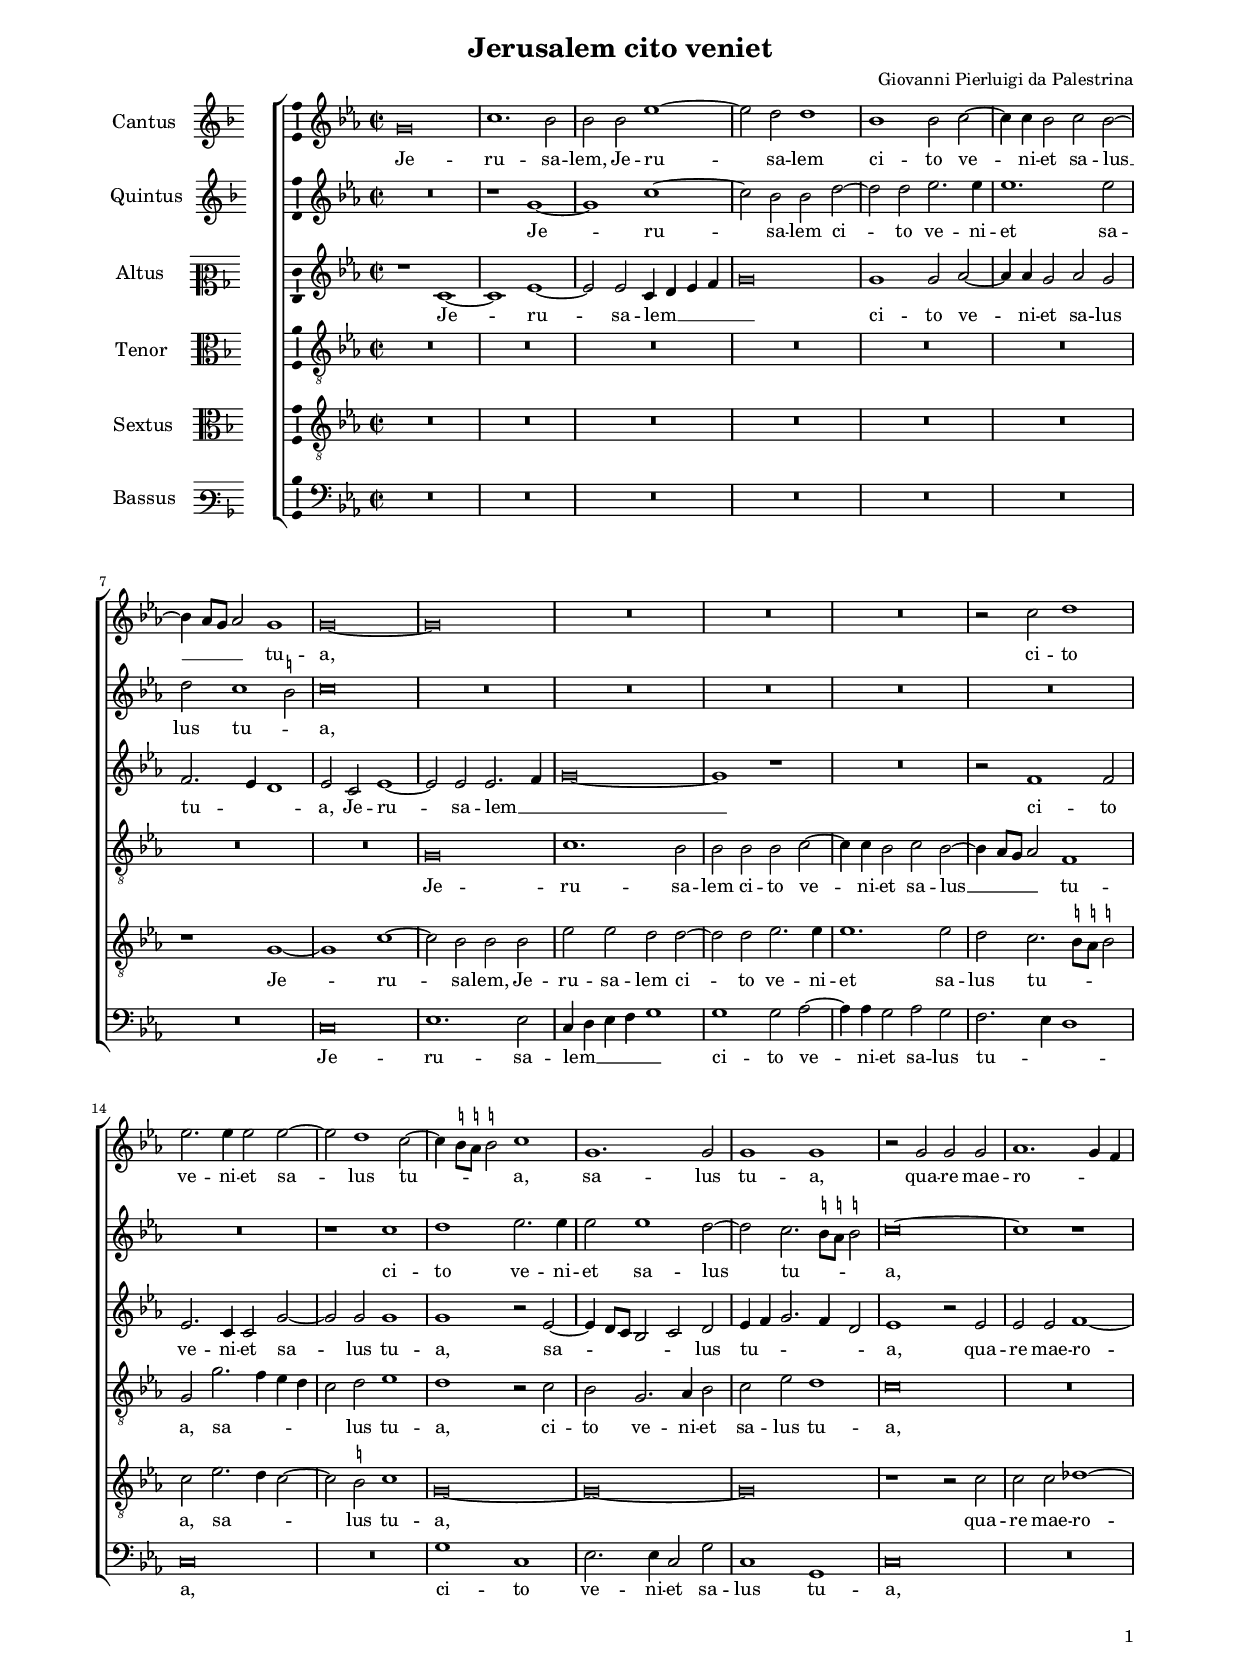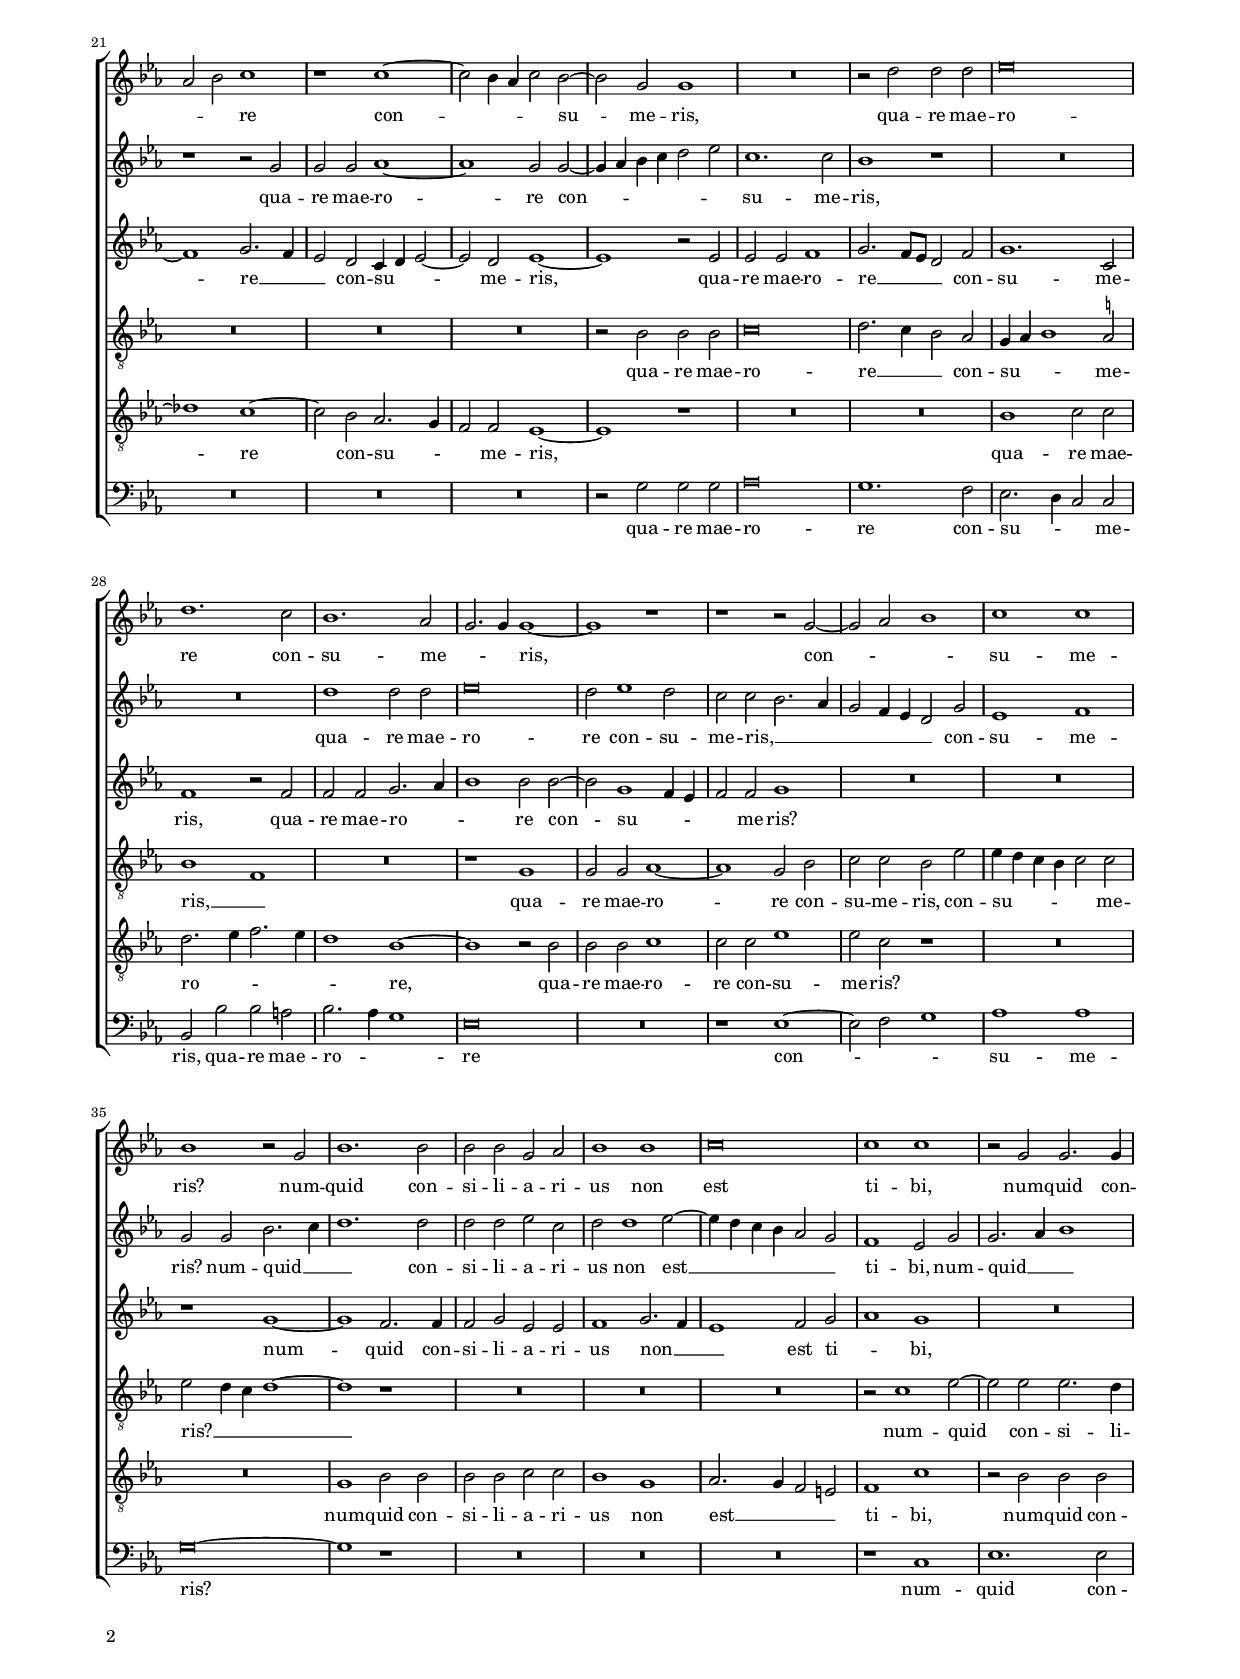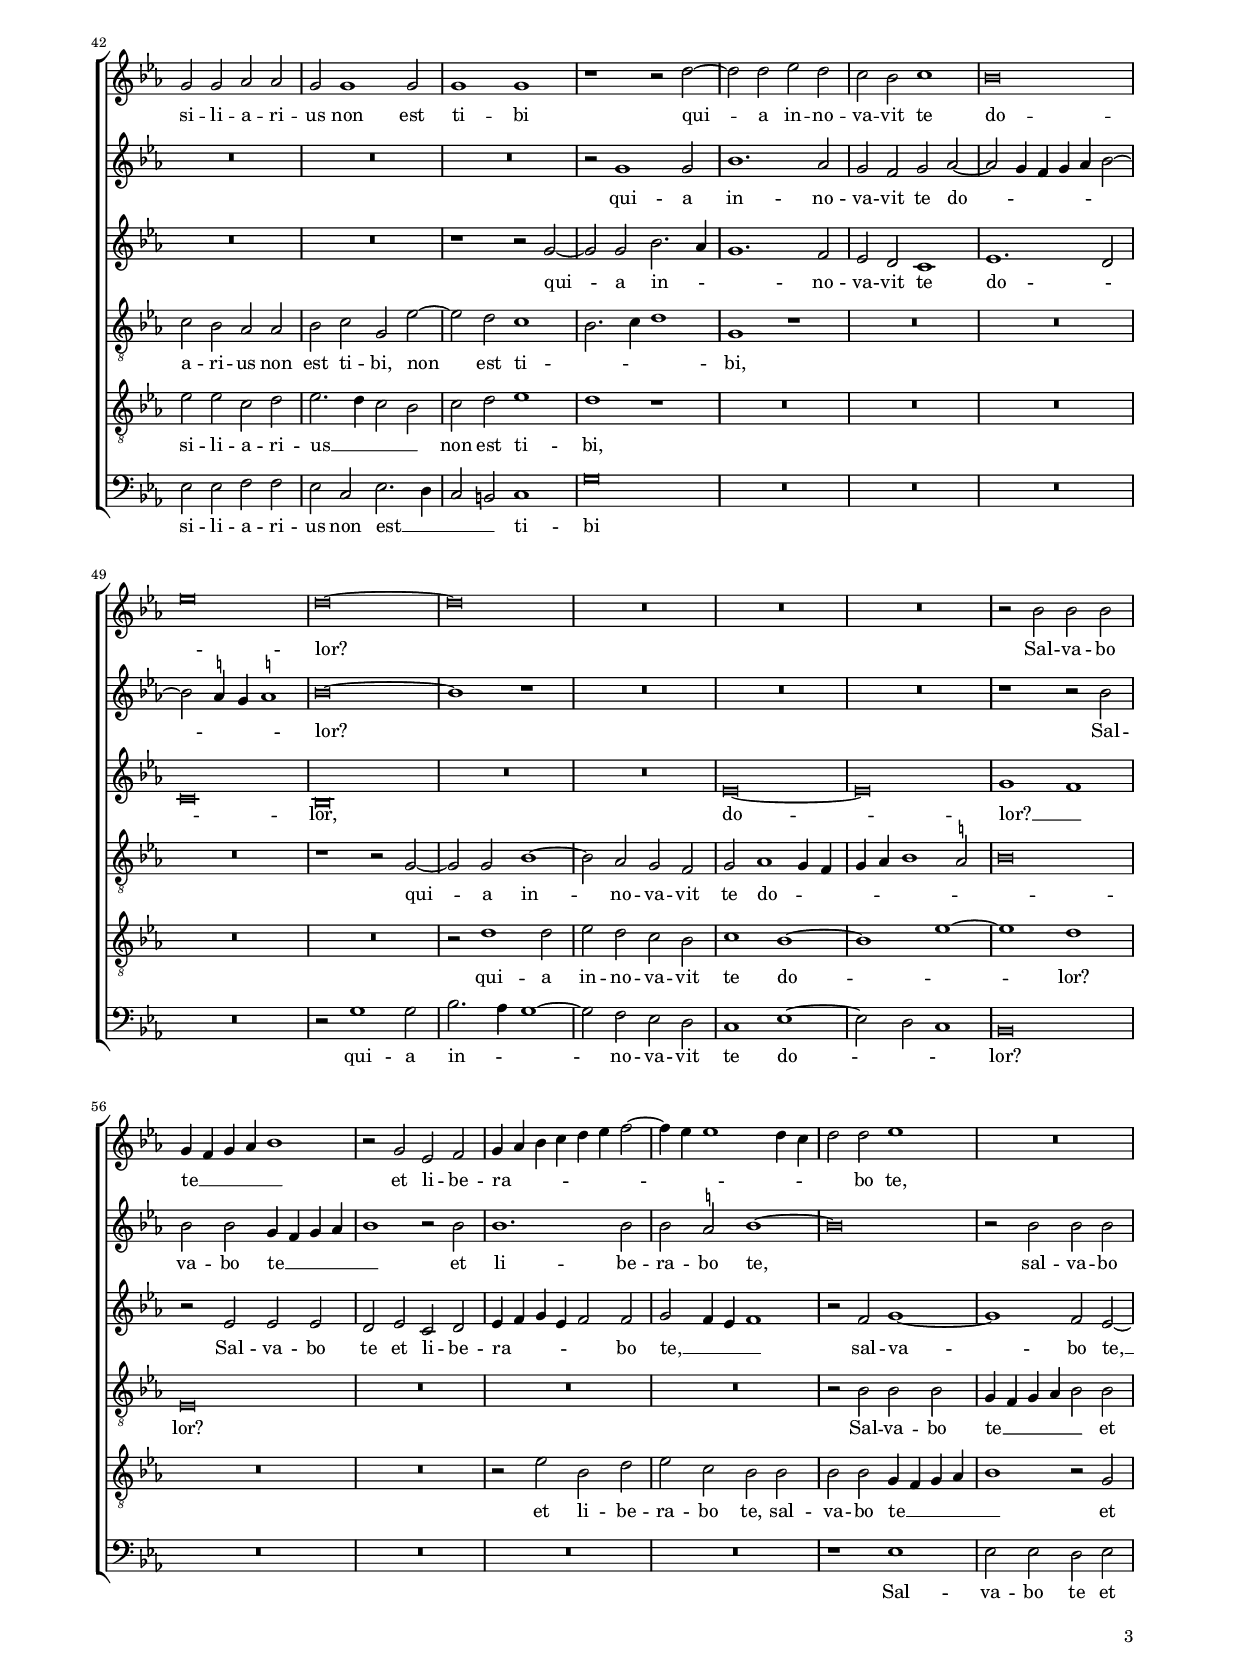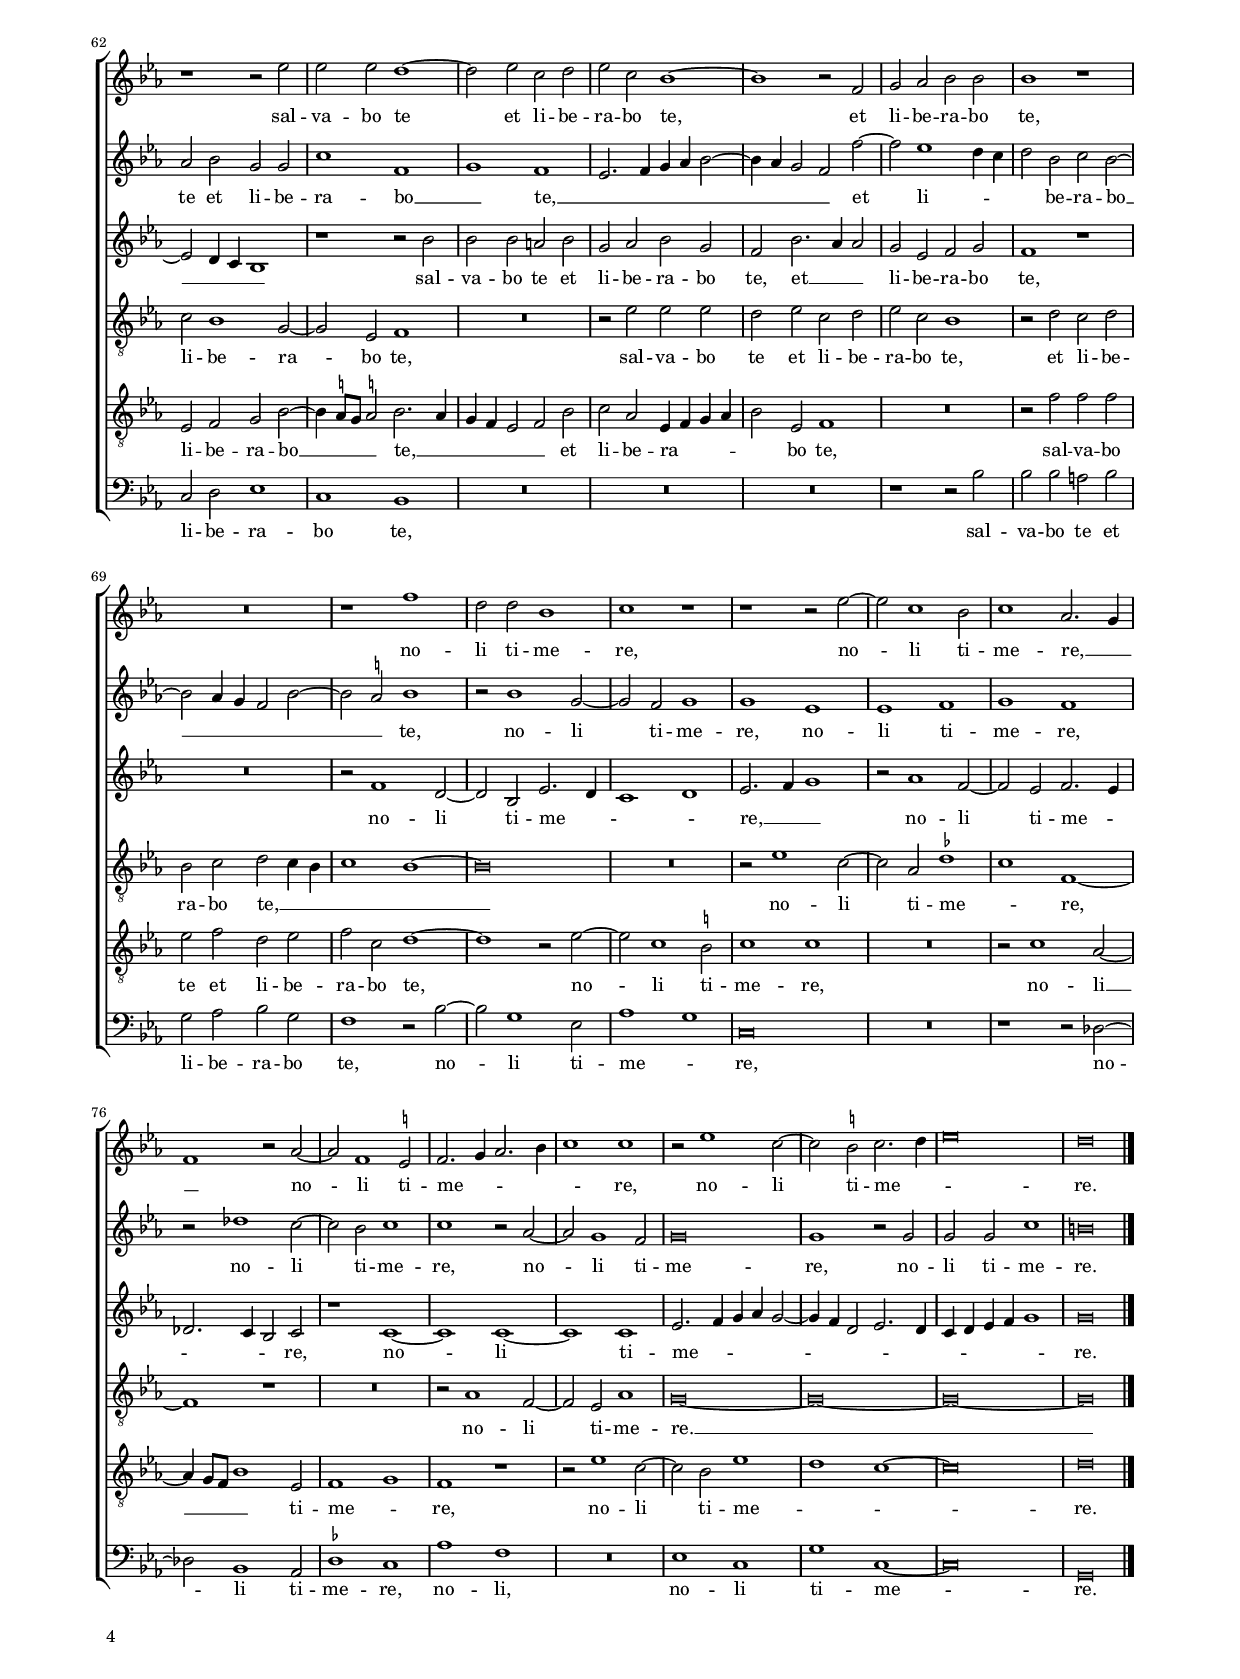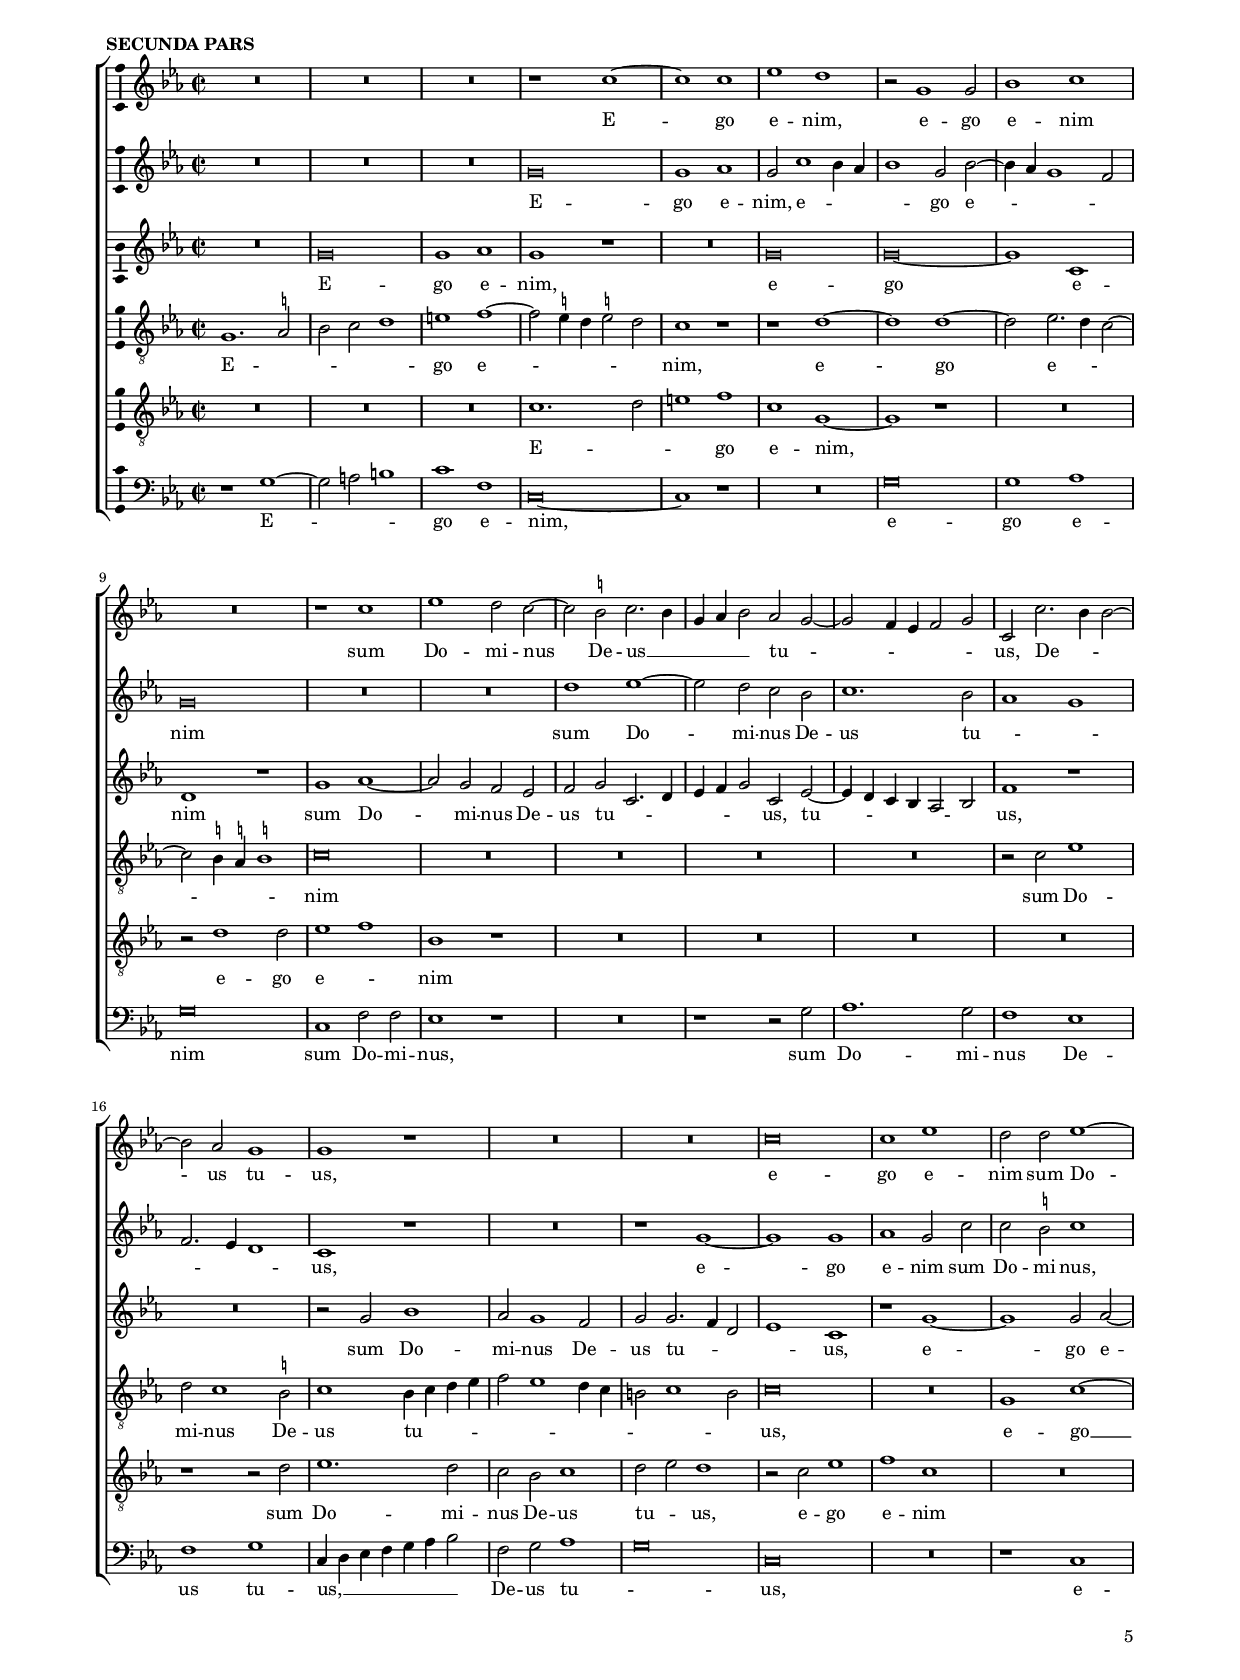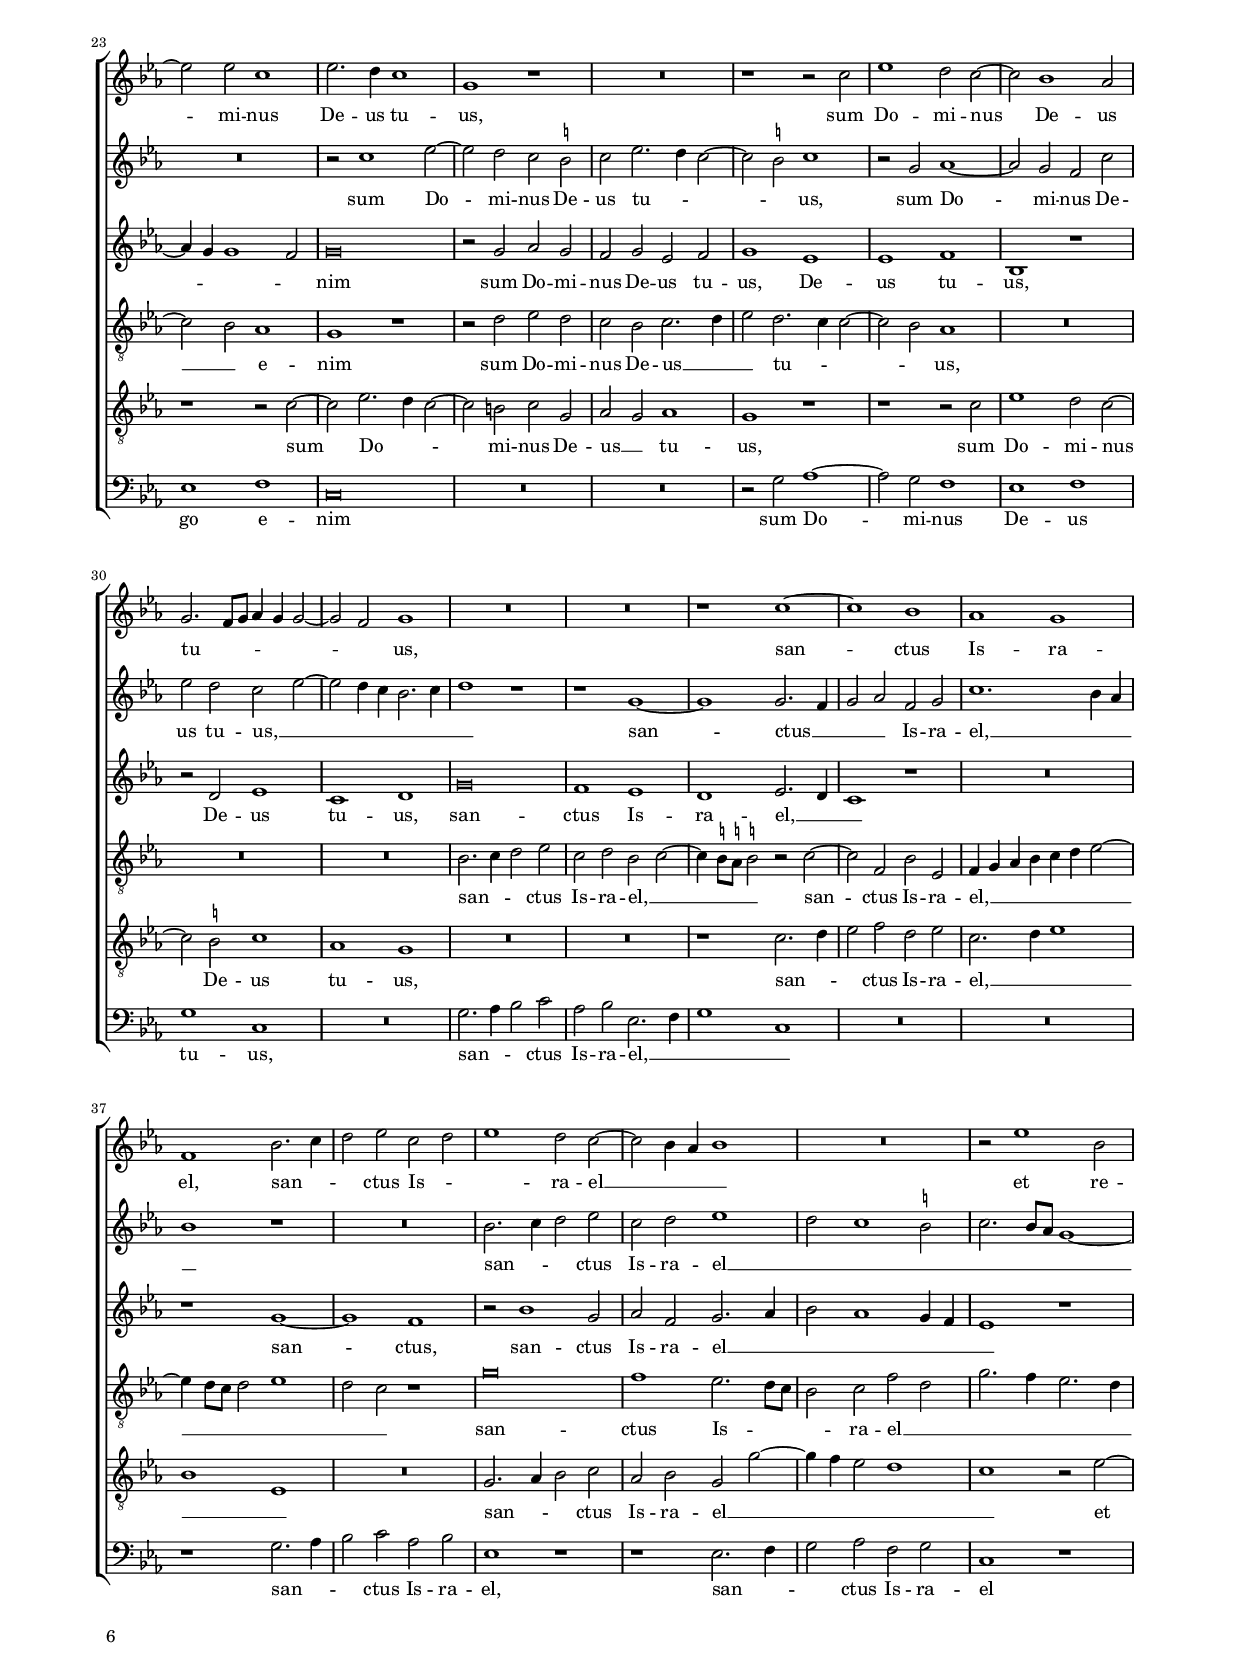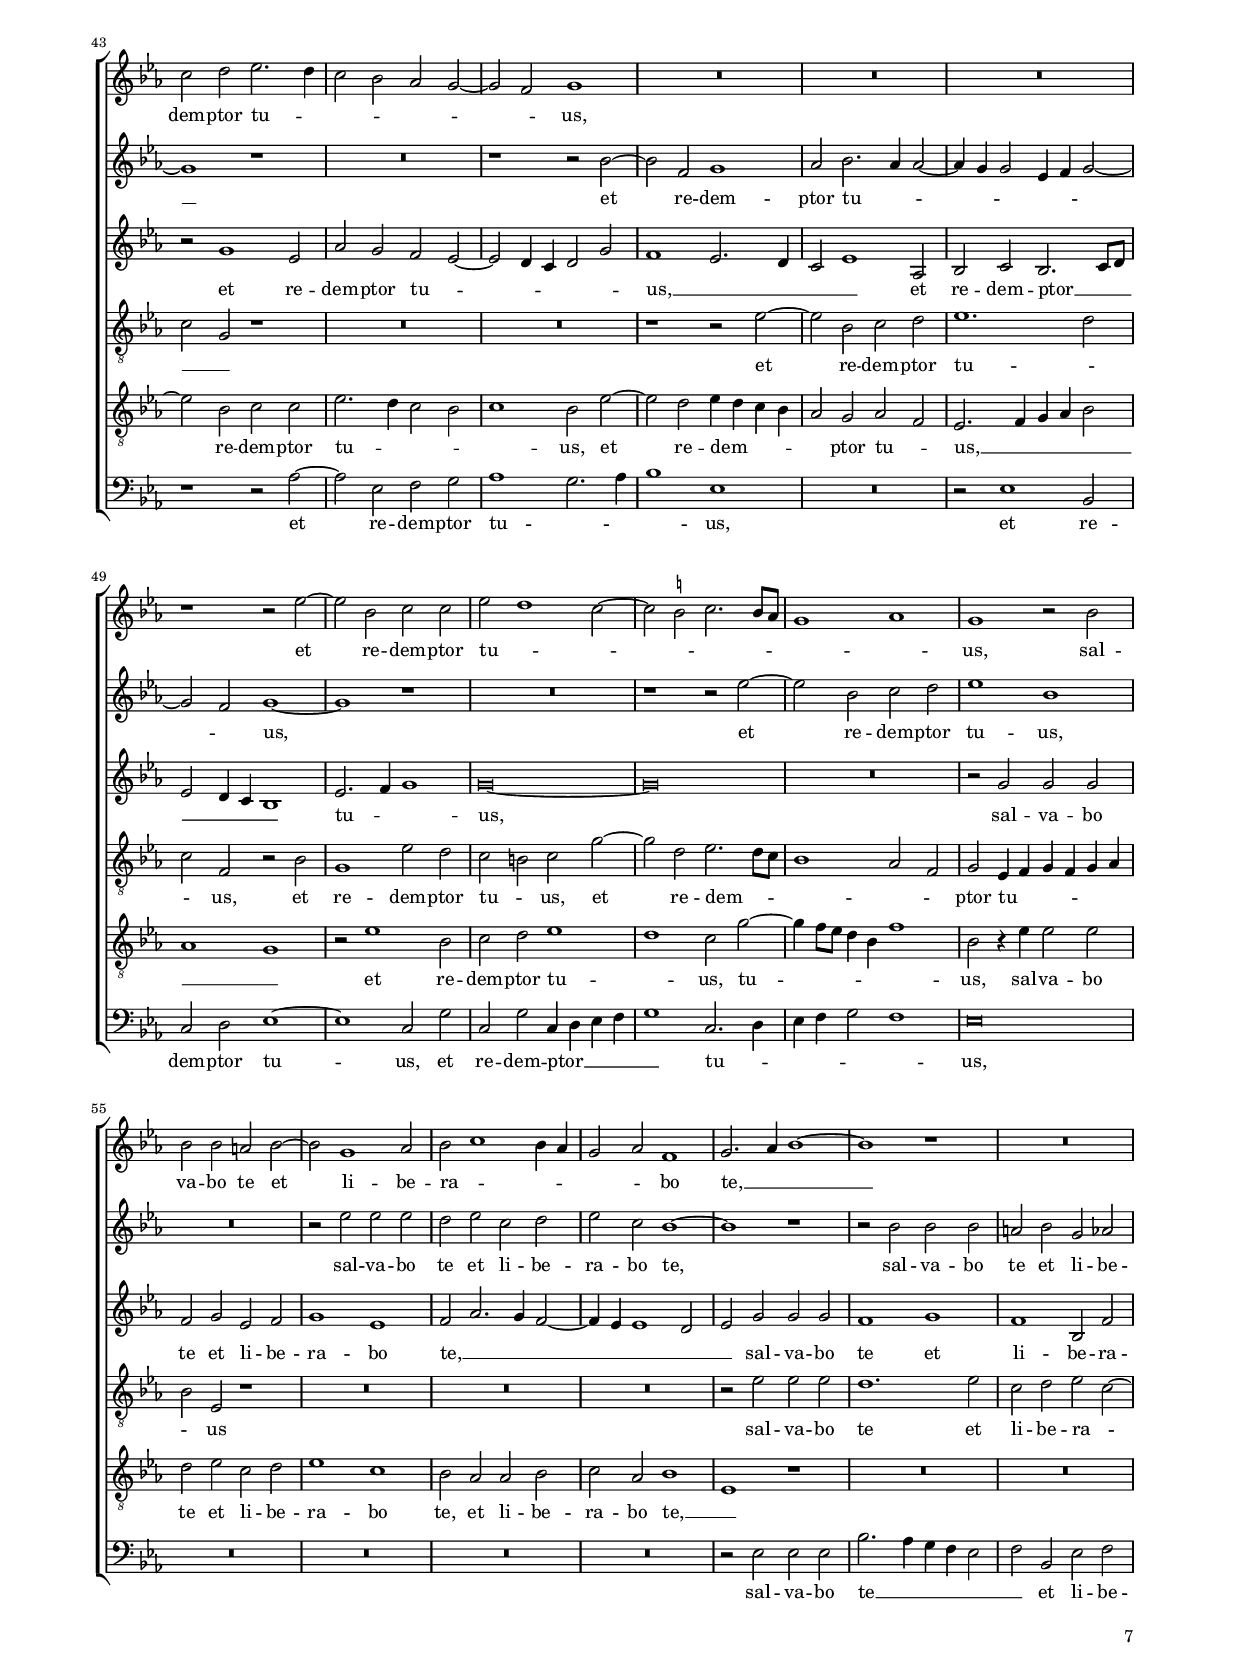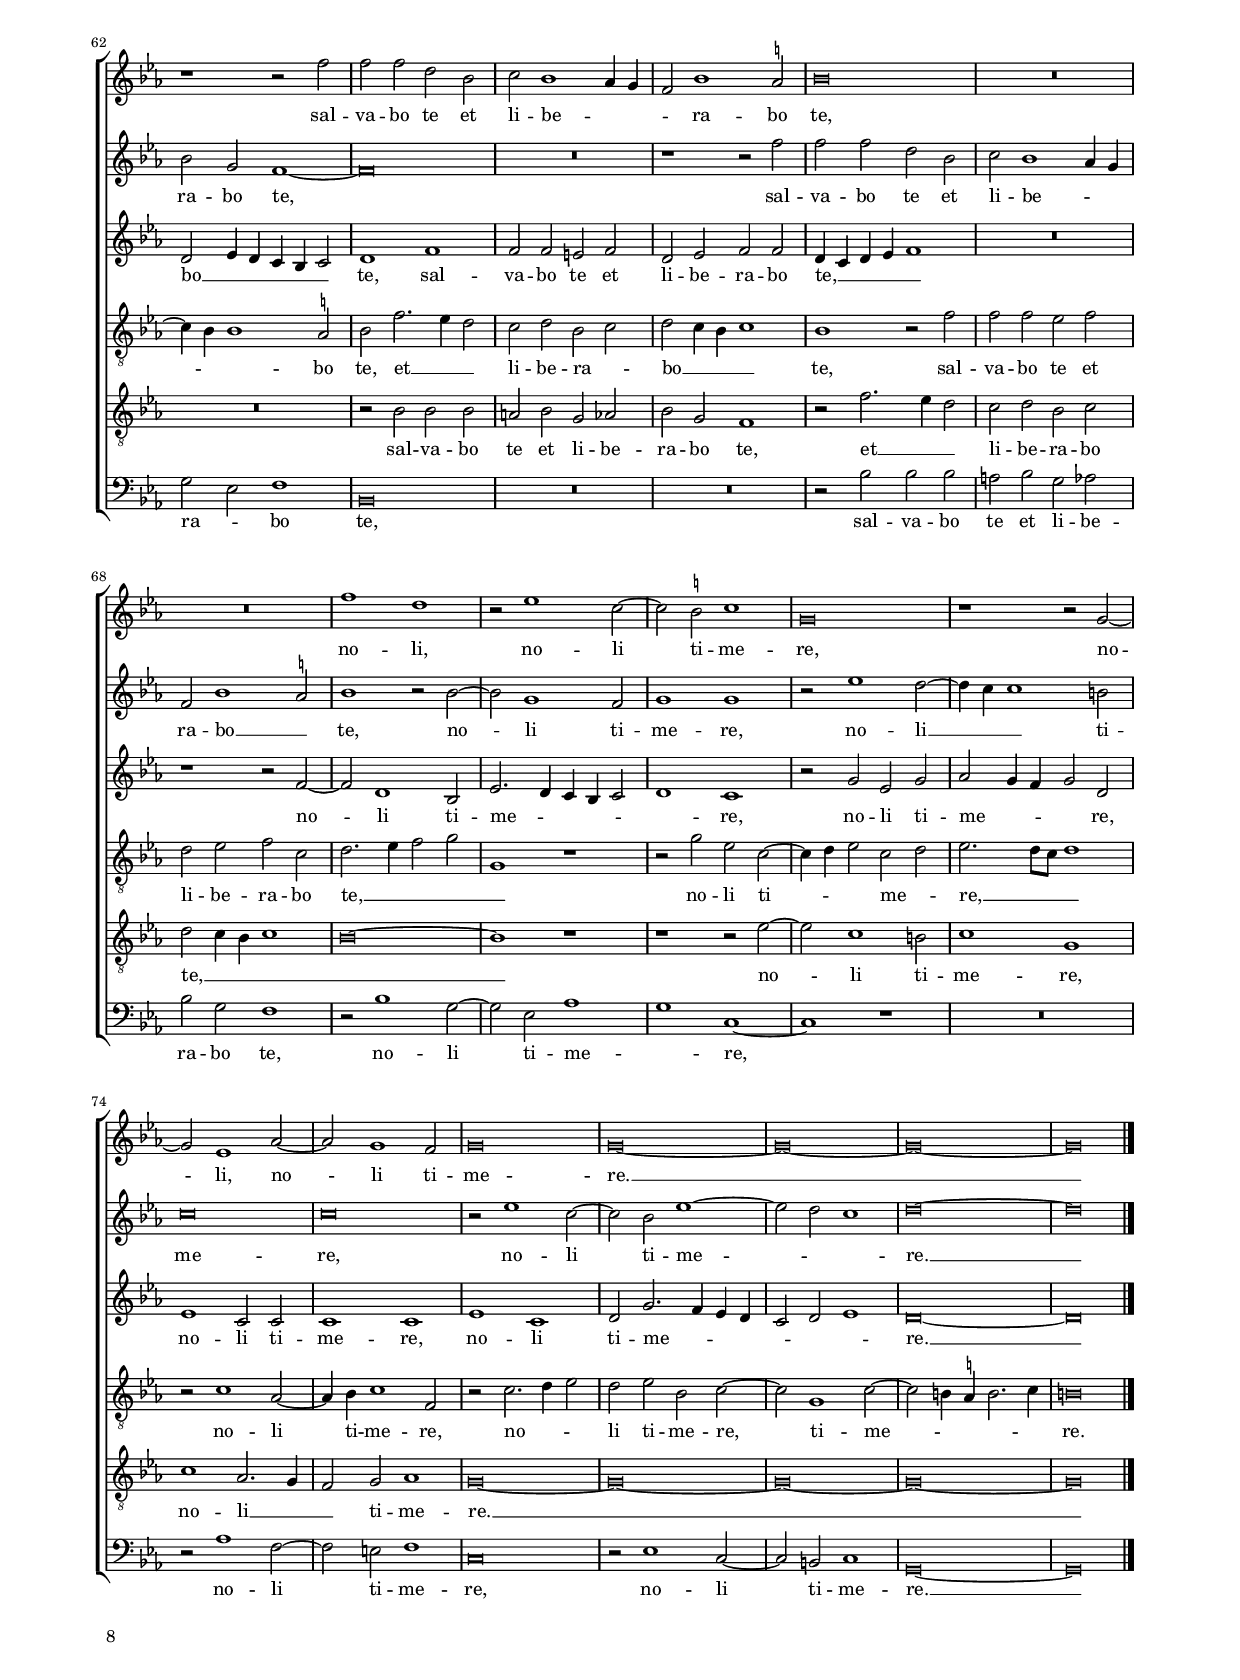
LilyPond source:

\header
{
  title="Jerusalem cito veniet"
  composer="Giovanni Pierluigi da Palestrina"
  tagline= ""
}

\version "2.20.0"
\include "deutsch.ly"
#(set-global-staff-size 15)
% #(set-default-paper-size "letter")
#(ly:set-option 'point-and-click #f)


	ficta = { \once \set suggestAccidentals = ##t }
	
	forget = #(define-music-function (music) (ly:music?) #{
		\accidentalStyle forget
		$music
		\accidentalStyle default
		#})

	m = \melisma
	me = \melismaEnd
 %	\mark \markup { \override #'(style . baroque) { \note  #"breve" #1 = \note #"breve." #1 } }


\paper
	{
	top-margin = 1.5 \cm
	bottom-margin = 0.9 \cm
	left-margin = 1.8 \cm
	right-margin = 1.8 \cm
	ragged-bottom = ##f
	ragged-last-bottom = ##t
	print-page-number = ##f
	score-system-spacing = #'((basic-distance . 16) (minimum-distance . 14) (padding . 6) (strechability . 250))
	system-system-spacing = #'((basic-distance . 16) (minimum-distance . 14) (padding . 6) (strechability . 250))
    oddFooterMarkup=\markup   \fill-line { "" \fromproperty #'page:page-number-string }
    evenFooterMarkup=\markup  \fill-line { \fromproperty #'page:page-number-string "" }
    last-bottom-spacing = #'((basic-distance . 12) (minimum-distance . 7) (padding . 4))
	systems-per-page = 3
    page-count = 8
%	min-systems-per-page = 3
	}

global = {
	\key f \major
	\time 2/2 \set Score.measureLength = #(ly:make-moment 2/1)
    \skip 1*2*83 \bar "|."
	}


incipitcantus = \markup { \score {
	{
	\set Staff.instrumentName = \markup { \fontsize #1 "Cantus" }
	\key f \major
	\clef violin
	s4 \bar ""
	}
	\layout  {
	raggedright = ##t
	indent = 1.6 \cm
	line-width = 2.2 \cm
	\context { \Staff \remove Time_signature_engraver }
	\override Staff.Clef.Y-extent = #'(0 . 0)
	}} \hspace #1 }


incipitsextus = \markup { \score {
	{
	\set Staff.instrumentName = \markup { \fontsize #1 "Quintus" }
	\key f \major
	\clef violin
	s4 \bar ""
	}
	\layout  {
	raggedright = ##t
	indent = 1.6 \cm
	line-width = 2.2 \cm
	\context { \Staff \remove Time_signature_engraver }
	\override Staff.Clef.Y-extent = #'(0 . 0)
	}} \hspace #1 }
      
      
incipitaltus = \markup { \score {
	{
	\set Staff.instrumentName = \markup { \fontsize #1 "Altus" }
	\key f \major
	\clef mezzosoprano
	s4 \bar ""
	}
	\layout  {
	raggedright = ##t
	indent = 1.6 \cm
	line-width = 2.2 \cm
	\context { \Staff \remove Time_signature_engraver }
	\override Staff.Clef.Y-extent = #'(0 . 0)
	}} \hspace #1 }


incipittenor = \markup { \score {
	{
	\set Staff.instrumentName = \markup { \fontsize #1 "Tenor" }
	\key f \major
	\clef alto
	s4 \bar ""
	}
	\layout  {
	raggedright = ##t
	indent = 1.6 \cm
	line-width = 2.2 \cm
	\context { \Staff \remove Time_signature_engraver }
	\override Staff.Clef.Y-extent = #'(0 . 0)
	}} \hspace #1 }
      
      
incipitquintus = \markup { \score {
	{
	\set Staff.instrumentName = \markup { \fontsize #1 "Sextus" }
	\key f \major
	\clef alto
	s4 \bar ""
	}
	\layout  {
	raggedright = ##t
	indent = 1.6 \cm
	line-width = 2.2 \cm
	\context { \Staff \remove Time_signature_engraver }
	\override Staff.Clef.Y-extent = #'(0 . 0)
	}} \hspace #1 }
      
      
incipitbassus = \markup { \score {
	{
	\set Staff.instrumentName = \markup { \fontsize #1 "Bassus" }
	\key f \major
	\clef varbaritone
	s4 \bar ""
	}
	\layout  {
	raggedright = ##t
	indent = 1.6 \cm
	line-width = 2.2 \cm
	\context { \Staff \remove Time_signature_engraver }
	\override Staff.Clef.Y-extent = #'(0 . 0)
	}} \hspace #1 }


cantus =  \relative c''
	{
	a\breve
	d1. c2
	c2 c f1~
	f2 e e1
%5
	c1 c2 d~ |
	d4 d c2 d c~
	c4 b8 a b2 a1
	a\breve~
	a\breve
%10
	R\breve |
	R\breve
	R\breve
	r2 d e1
	f2. f4 f2 f~
%15
	f2 e1 d2~ |
	d4 \stemDown \ficta cis8 \ficta h \stemNeutral \ficta cis!2 d1
	a1. a2
	a1 a
	r2 a a a
%20
	b1. a4 g |
	b2 c d1
	r1 d~
	d2 c4 b d2 c~
	c2 a a1
%25
	R\breve |
	r2 e' e e
	f\breve
	e1. d2
	c1. b2
%30
	a2. a4 a1~ |
	a1 r
	r1 r2 a~
	a2 b c1
	d1 d
%35
	c1 r2 a |
	c1. c2
	c2 c a b
	c1 c
	d\breve
%40
	d1 d |
	r2 a a2. a4
	a2 a b b
	a2 a1 a2
	a1 a
%45
	r1 r2 e'~ |
	e2 e f e
	d2 c d1
	c\breve
	f\breve
%50
	e\breve~ |
	e\breve
	R\breve
	R\breve
	R\breve
%55
	r2 c c c |
	a4 g a b c1
	r2 a f g
	a4 b c d e f g2~
	g4 f f1 e4 d
%60
	e2 e f1 |
	R\breve
	r1 r2 f
	f2 f e1~
	e2 f d e
%65
	f2 d c1~ |
	c1 r2 g
	a2 b c c
	c1 r
	R\breve
%70
	r1 g' |
	e2 e c1
	d1 r
	r1 r2 f~
	f2 d1 c2
%75
	d1 b2. a4 |
	g1 r2 b~
	b2 g1 \ficta fis2
	g2. a4 b2. c4
	d1 d
%80
	r2 f1 d2~ |
    d2 \ficta cis d2. e4
    f\breve
    e\breve |
	}


sextus = \relative c''
	{
	R\breve
	r1 a~
	a1 d~
	d2 c c e~
%5
	e2 e f2. f4 |
	f1. f2
	e2 d1 \ficta cis2
	d\breve
	R\breve
%10
	R\breve |
	R\breve
	R\breve
	R\breve
	R\breve
%15
	r1 d |
	e1 f2. f4
	f2 f1 e2~
	e2 d2. \stemDown \ficta cis8 \ficta h \stemNeutral \ficta cis!2
	d\breve~
%20
	d1 r |
	r1 r2 a
	a2 a b1~
	b1 a2 a~
	a4 b c d e2 f
%25
	d1. d2 |
	c1 r
	R\breve
	R\breve
	e1 e2 e
%30
	f\breve |
	e2 f1 e2
	d2 d c2. b4
	a2 g4 f e2 a
	f1 g
%35
	a2 a c2. d4 |
	e1. e2
	e2 e f d
	e2 e1 f2~
	f4 e d c b2 a
%40
	g1 f2 a |
	a2. b4 c1
	R\breve
	R\breve
	R\breve
%45
	r2 a1 a2 |
	c1. b2
	a2 g a b~
	b2 a4 g a b c2~
	c2 \ficta h4 a \ficta h!1
%50
	c\breve~ |
	c1 r
	R\breve
	R\breve
	R\breve
%55
	r1 r2 c |
	c2 c a4 g a b
	c1 r2 c
	c1. c2
	c2 \ficta h c1~
%60
	c\breve |
	r2 c c c
	b2 c a a
	d1 g,
	a1 g
%65
	f2. g4 a b c2~ |
	c4 b a2 g g'~
	g2 f1 e4 d
	e2 c d c~
	c2 b4 a g2 c~
%70
	c2 \ficta h c1 |
	r2 c1 a2~
	a2 g a1
	a1 f
	f1 g
%75
	a1 g |
	r2 es'1 d2~
	d2 c d1
	d1 r2 b~
	b2 a1 g2
%80
	a\breve |
    a1 r2 a
    a2 a d1
    cis\breve |
	}


altus =  \relative c'
        {
	r1 d~
	d1 f~
	f2 f d4 e f g
	a\breve
%5
	a1 a2 b~ |
	b4 b a2 b a
	g2. f4 e1
	f2 d f1~
	f2 f f2. g4
%10
	a\breve~ |
	a1 r
	R\breve
	r2 g1 g2
	f2. d4 d2 a'~
%15
	a2 a a1 |
	a1 r2 f~
	f4 e8 d c2 d e
	f4 g a2. g4 e2
	f1 r2 f
%20
	f2 f g1~ |
	g1 a2. g4
	f2 e d4 e f2~
	f2 e f1~
	f1 r2 f
%25
	f2 f g1 |
	a2. g8 f e2 g
	a1. d,2
	g1 r2 g
	g2 g a2. b4
%30
	c1 c2 c~ |
	c2 a1 g4 f
	g2 g a1
	R\breve
	R\breve
%35
	r1 a~ |
	a1 g2. g4
	g2 a f f
	g1 a2. g4
	f1 g2 a
%40
	b1 a |
	R\breve
	R\breve
	R\breve
	r1 r2 a~
%45
	a2 a c2. b4 |
	a1. g2
	f2 e d1
	f1. e2
	d\breve
%50
	c\breve |
	R\breve
	R\breve
	f\breve~
	f\breve
%55
	a1 g |
	r2 f f f
	e2 f d e
	f4 g a f g2 g
	a2 g4 f g1
%60
	r2 g a1~ |
	a1 g2 f~
	f2 e4 d c1
	r1 r2 c'
	c2 c h c
%65
	a2 b c a |
	g2 c2. b4 b2
	a2 f g a
	g1 r
	R\breve
%70
	r2 g1 e2~ |
	e2 c f2. e4
	d1 e
	f2. g4 a1
	r2 b1 g2~
%75
	g2 f g2. f4 |
	es2. d4 c2 d
	r1 d~
	d1 d~
	d1 d
%80
	f2. g4 a b a2~ |
    a4 g e2 f2. e4
    d4 e f g a1
    a\breve |
	}


tenor =  \relative c'
	{
	R\breve
	R\breve
	R\breve
	R\breve
%5
	R\breve |
	R\breve
	R\breve
	R\breve
	a\breve
%10
	d1. c2 |
	c2 c c d~
	d4 d c2 d c~
	c4 b8 a b2 g1
	a2 a'2. g4 f e
%15
	d2 e f1 |
	e1 r2 d
	c2 a2. b4 c2
	d2 f e1
	d\breve
%20
	R\breve |
	R\breve
	R\breve
	R\breve
	r2 c c c
%25
	d\breve |
	e2. d4 c2 b
	a4 b c1 \ficta h2
	c1 g
	R\breve
%30
	r1 a |
	a2 a b1~
	b1 a2 c
	d2 d c f
	f4 e d c d2 d
%35
	f2 e4 d e1~ |
	e1 r
	R\breve
	R\breve
	R\breve
%40
	r2 d1 f2~ |
	f2 f f2. e4
	d2 c b b
	c2 d a f'~
	f2 e d1
%45
	c2. d4 e1 |
	a,1 r
	R\breve
	R\breve
	R\breve
%50
	r1 r2 a~ |
	a2 a c1~
	c2 b a g
	a2 b1 a4 g
	a4 b c1 \ficta h2
%55
	c\breve |
	f,\breve
	R\breve
	R\breve
	R\breve
%60
	r2 c' c c |
	a4 g a b c2 c
	d2 c1 a2~
	a2 f g1
	R\breve
%65
	r2 f' f f |
	e2 f d e
	f2 d c1
	r2 e d e
	c2 d e d4 c
%70
	d1 c~ |
	c\breve
	R\breve
	r2 f1 d2~
	d2 b \ficta es1
%75
    d1 g,~ |
	g1 r
	R\breve
	r2 b1 g2~
	g2 f b1
%80
	a\breve~ |
    a\breve~    
    a\breve~
    a\breve |
	}


quintus  =  \relative c'
	{
	R\breve
	R\breve
	R\breve
	R\breve
%5
	R\breve |
	R\breve
	r1 a~
	a1 d~
	d2 c c c
%10
	f2 f e e~ |
	e2 e f2. f4
	f1. f2
	e2 d2. \stemDown \ficta cis8 \ficta h \stemNeutral \ficta cis!2
	d2 f2. e4 d2~
%15
	d2 \ficta cis d1 |
	a\breve~
	a\breve~
	a\breve
	r1 r2 d
%20
	d2 d es1~ |
	es1 d~
	d2 c b2. a4
	g2 g f1~
	f1 r
%25
	R\breve |
	R\breve
	c'1 d2 d
	e2. f4 g2. f4
	e1 c~
%30
	c1 r2 c |
	c2 c d1
	d2 d f1
	f2 d r1
	R\breve
%35
	R\breve |
	a1 c2 c
	c2 c d d
	c1 a
	b2. a4 g2 fis
%40
	g1 d' |
	r2 c c c
	f2 f d e
	f2. e4 d2 c
	d2 e f1
%45
	e1 r |
	R\breve
	R\breve
	R\breve
	R\breve
%50
	R\breve |
	r2 e1 e2
	f2 e d c
	d1 c~
	c1 f~
%55
	f1 e |
	R\breve
	R\breve
	r2 f c e
	f2 d c c
%60
	c2 c a4 g a b |
	c1 r2 a
	f2 g a c~
	c4 \ficta h8 a \ficta h!2 c2. \forget b4
	a4 g f2 g c
%65
	d2 b f4 g a b |
	c2 f, g1
	R\breve
	r2 g' g g
	f2 g e f
%70
	g2 d e1~ |
	e1 r2 f~
	f2 d1 \ficta cis2
	d1 d
	R\breve
%75
	r2 d1 b2~ |
	b4 a8 g c1 f,2
	g1 a
	g1 r
	r2 f'1 d2~
%80
	d2 c f1 |
    e1 d~
    d\breve
    e\breve |
	}


bassus  =  \relative c
	{
	R\breve
	R\breve
	R\breve
	R\breve
%5
	R\breve |
	R\breve
	R\breve
	d\breve
	f1. f2
%10
	d4 e f g a1 |
	a1 a2 b~
	b4 b a2 b a
	g2. f4 e1
	d\breve
%15
	R\breve |
	a'1 d,
	f2. f4 d2 a'
	d,1 a
	d\breve
%20
	R\breve |
	R\breve
	R\breve
	R\breve
	r2 a' a a
%25
	b\breve |
	a1. g2
	f2. e4 d2 d
	c2 c' c h
	c2. b4 a1
%30
	f\breve |
	R\breve
	r1 f~
	f2 g a1
	b1 b
%35
	a\breve~ |
	a1 r
	R\breve
	R\breve
	R\breve
%40
	r1 d, |
	f1. f2
	f2 f g g
	f2 d f2. e4
	d2 cis d1
%45
	a'\breve |
	R\breve
	R\breve
	R\breve
	R\breve
%50
	r2 a1 a2 |
	c2. b4 a1~
	a2 g f e
	d1 f~
	f2 e d1
%55
	c\breve |
	R\breve
	R\breve
	R\breve
	R\breve
%60
	r1 f |
	f2 f e f
	d2 e f1
	d1 c
	R\breve
%65
	R\breve |
	R\breve
	r1 r2 c'
	c2 c h c
	a2 b c a
%70
	g1 r2 c~ |
	c2 a1 f2
	b1 a
	d,\breve
	R\breve
%75
	r1 r2 es~ |
	es2 c1 b2
	\ficta es1 d
	b'1 g
	R\breve
%80
    f1 d |
    a'1 d,~
    d\breve
    a\breve | 
	}


lyricscantus = \lyricmode {
        Je -- ru -- sa -- lem,
        Je -- ru -- sa -- lem ci -- to ve -- ni -- et sa -- lus __ _ _ _ tu -- a,
        ci -- to ve -- ni -- et sa -- lus tu -- _ _ _ a,
        sa -- lus tu -- a,
        qua -- re mae -- ro -- _ _ _ _ re con -- _ _ _ su -- me -- ris,
        qua -- re mae -- ro -- re con -- su -- me -- _ _ ris,
        con -- _ _ su -- me -- ris?
        num -- quid con -- si -- li -- a -- ri -- us non est ti -- bi,
        num -- quid con -- si -- li -- a -- ri -- us non est ti -- bi
        qui -- a in -- no -- va -- vit te do -- _ lor?
        Sal -- va -- bo te __ _ _ _ _ et li -- be -- ra -- _ _ _ _ _ _ _ _ _ _ _ bo te,
        sal -- va -- bo te et li -- be -- ra -- bo te,
        et li -- be -- ra -- bo te,
        no -- li ti -- me -- re,
        no -- li ti -- me -- re, __ _ _
        no -- li ti -- me -- _ _ _ _ re,
        no -- li ti -- me -- _ _ re.
	}


lyricssextus = \lyricmode {
        Je -- ru -- sa -- lem ci -- to ve -- ni -- et sa -- lus tu -- _ a,
        ci -- to ve -- ni -- et sa -- lus tu -- _ _ _ a,
        qua -- re mae -- ro -- re con -- _ _ _ _ _ su -- me -- ris,
        qua -- re mae -- ro -- re con -- su -- me -- ris, __ _ _ _ _ _ _
        con -- su -- me -- ris?
        num -- quid __ _ _ con -- si -- li -- a -- ri -- us non est __ _ _ _ _ _ ti -- bi,
        num -- quid __ _ _
        qui -- a in -- no -- va -- vit te do -- _ _ _ _ _ _ _ _ lor?
        Sal -- va -- bo te __ _ _ _ _ et li -- be -- ra -- bo te,
        sal -- va -- bo te et li -- be -- ra -- bo __ _ te, __ _ _ _ _ _ _ _ _
        et li -- _ _ _ be -- ra -- bo __ _ _ _ _ _ te,
        no -- li ti -- me -- re,
        no -- li ti -- me -- re,
        no -- li ti -- me -- re,
        no -- li ti -- me -- re,
        no -- li ti -- me -- re.
	}
	
	
lyricsaltus = \lyricmode {
        Je -- ru -- sa -- lem __ _ _ _ _ ci -- to ve -- ni -- et sa -- lus tu -- _ _ a,
        Je -- ru -- sa -- lem __ _ _ ci -- to ve -- ni -- et sa -- lus tu -- a,
        sa -- _ _ _ _ lus tu -- _ _ _ _ a,
        qua -- re mae -- ro -- re __ _ _ con -- su -- _ _ me -- ris,
        qua -- re mae -- ro -- re __ _ _ _ con -- su -- me -- ris,
        qua -- re mae -- ro -- _ _ re con -- su -- _ _ _ me -- ris?
        num -- quid con -- si -- li -- a -- ri -- us non __ _ _ est ti -- _ bi,
        qui -- a in -- _ _ no -- va -- vit te do -- _ _ lor,
        do -- lor? __ _
        Sal -- va -- bo te et li -- be -- ra -- _ _ _ _ bo te, __ _ _ _
        sal -- va -- bo te, __ _ _ _
        sal -- va -- bo te et li -- be -- ra -- bo te,
        et __ _ _ li -- be -- ra -- bo te,
        no -- li ti -- me -- _ _ _ re, __ _ _
        no -- li ti -- me -- _ _ _ _ re,
        no -- li ti -- me -- _ _ _ _ _ _ _ _ _ _ _ _ _ re.
	}


lyricstenor = \lyricmode {
        Je -- ru -- sa -- lem ci -- to ve -- ni -- et sa -- lus __ _ _ _ tu -- a,
        sa -- _ _ _ _ lus tu -- a,
        ci -- to ve -- ni -- et sa -- lus tu -- a,
        qua -- re mae -- ro -- re __ _ _ con -- su -- _ _ me -- ris, __ _
        qua -- re mae -- ro -- re con -- su -- me -- ris,
        con -- su -- _ _ _ _ me -- ris? __ _ _ _
        num -- quid con -- si -- li -- a -- ri -- us non est ti -- bi,
        non est ti -- _ _ _ bi,
        qui -- a in -- no -- va -- vit te do -- _ _ _ _ _ _ _ lor?
        Sal -- va -- bo te __ _ _ _ _ et li -- be -- ra -- bo te,
        sal -- va -- bo te et li -- be -- ra -- bo te,
        et li -- be -- ra -- bo te, __ _ _ _ _
        no -- li ti -- me -- _ re,
        no -- li ti -- me -- re. __
	}


lyricsquintus = \lyricmode {
        Je -- ru -- sa -- lem,
        Je -- ru -- sa -- lem ci -- to ve -- ni -- et sa -- lus tu -- _ _ _ a,
        sa -- _ _ lus tu -- a,
        qua -- re mae -- ro -- re con -- su -- _ _ me -- ris,
        qua -- re mae -- ro -- _ _ _ _ re,
        qua -- re mae -- ro -- re con -- su -- me -- ris?
        num -- quid con -- si -- li -- a -- ri -- us non est __ _ _ _ ti -- bi,
        num -- quid con -- si -- li -- a -- ri -- us __ _ _ _ non est ti -- bi,
        qui -- a in -- no -- va -- vit te do -- _ lor?
        et li -- be -- ra -- bo te,
        sal -- va -- bo te __ _ _ _ _ et li -- be -- ra -- bo __ _ _ _ te, __ _ _ _ _ _
        et li -- be -- ra -- _ _ _ _ bo te,
        sal -- va -- bo te et li -- be -- ra -- bo te,
        no -- li ti -- me -- re,
        no -- li __ _ _ _ ti -- me -- _ re,
        no -- li ti -- me -- _ _ re.
	}


lyricsbassus = \lyricmode {
        Je -- ru -- sa -- lem __ _ _ _ _ ci -- to ve -- ni -- et sa -- lus tu -- _ _ a,
        ci -- to ve -- ni -- et sa -- lus tu -- a,
        qua -- re mae -- ro -- re con -- su -- _ _ me -- ris,
        qua -- re mae -- ro -- _ _ re con -- _ _ su -- me -- ris?
        num -- quid con -- si -- li -- a -- ri -- us non est __ _ _ _ ti -- bi
        qui -- a in -- _ _ no -- va -- vit te do -- _ _ lor?
        Sal -- va -- bo te et li -- be -- ra -- bo te,
        sal -- va -- bo te et li -- be -- ra -- bo te,
        no -- li ti -- me -- _ re,
        no -- li ti -- me -- re,
        no -- li,
        no -- li ti -- me -- re.
	}


\score
{  
	\transpose f es {
	\new ChoirStaff \with { \override StaffGrouper.staff-staff-spacing.basic-distance = #12 }
	<<

	\new Staff << \global
	\new Voice="v1" {
		\set Staff.instrumentName=\incipitcantus
		\set Staff.midiInstrument = "reed organ"
		\clef "treble"
		\cantus }
	\new Lyrics \lyricsto "v1" {\lyricscantus }
	>>


	\new Staff << \global
	\new Voice="v6" {
		\set Staff.instrumentName=\incipitsextus
		\set Staff.midiInstrument = "reed organ"
		\clef "treble" 
		\sextus}
	\new Lyrics \lyricsto "v6" {\lyricssextus }
	>>


	\new Staff << \global
	\new Voice="v2" {
		\set Staff.instrumentName=\incipitaltus
		\set Staff.midiInstrument = "reed organ"
		\clef "treble" 
		\altus}
	\new Lyrics \lyricsto "v2" {\lyricsaltus }
	>>


	\new Staff << \global
	\new Voice="v3" {
		\set Staff.instrumentName=\incipittenor
		\set Staff.midiInstrument = "reed organ"
		\clef "G_8"
		\tenor }
	\new Lyrics \lyricsto "v3" {\lyricstenor }
	>>


	\new Staff << \global
	\new Voice="v5" {
		\set Staff.instrumentName=\incipitquintus
		\set Staff.midiInstrument = "reed organ"
		\clef "G_8"
		\quintus}
	\new Lyrics \lyricsto "v5" {\lyricsquintus }
	>>


	\new Staff << \global
	\new Voice="v4" {
		\set Staff.instrumentName=\incipitbassus
		\set Staff.midiInstrument = "reed organ"
		\clef "bass" 
		\bassus }
	\new Lyrics \lyricsto "v4" {\lyricsbassus}
	>>

	>>
	} % transpose

	\layout
	{
	indent = 3 \cm
%	\context { \Lyrics \override VerticalAxisGroup.nonstaff-relatedstaff-spacing.padding = #2 }
%	\context { \Lyrics \override LyricText.font-size = #1 }	
	\context { \Staff \override TimeSignature.break-visibility = #end-of-line-invisible }
    \context { \Staff \consists "Ambitus_engraver" }
	\context { \Score \override BarNumber.padding = #2 }
	\context { \Voice \override NoteHead.style = #'baroque }
	}

\midi
	{
    	\tempo 2 = 90
	}

}

%%%%%%%%%%%%%%%%%%%%  SECUNDA PARS   %%%%%%%%%%%%%%%%%%%%

 %	\mark \markup { \override #'(style . baroque) { \note  #"breve" #1 = \note #"breve." #1 } }

global = {
	\key f \major
	\time 2/2 \set Score.measureLength = #(ly:make-moment 2/1)
    \skip 1*2*80 \bar "|."
	}


cantus =  \relative c''
	{
	R\breve
	R\breve
	R\breve
	r1 d~
%5
	d1 d |
	f1 e
	r2 a,1 a2
	c1 d
	R\breve
%10
	r1 d |
	f1 e2 d~
	d2 \ficta cis d2. \forget c4
	a4 b c2 b a~
	a2 g4 f g2 a
%15
	d,2 d'2. c4 c2~ |
	c2 b a1
	a1 r
	R\breve
	R\breve
%20
	d\breve |
	d1 f
	e2 e f1~
	f2 f d1
	f2. e4 d1
%25
	a1 r |
	R\breve
	r1 r2 d
	f1 e2 d~
	d2 c1 b2
%30
	a2. g8 a b4 a a2~ |
	a2 g a1
	R\breve
	R\breve
	r1 d~
%35
	d1 c |
	b1 a
	g1 c2. d4
	e2 f d e
	f1 e2 d~
%40
	d2 c4 b c1 |
	R\breve
	r2 f1 c2
	d2 e f2. e4
	d2 c b a~
%45
	a2 g a1 |
	R\breve
	R\breve
	R\breve
	r1 r2 f'~
%50
	f2 c d d |
	f2 e1 d2~
	d2 \ficta cis d2. \forget c8 b
	a1 b
	a1 r2 c
%55
	c2 c h2 c~ |
	c2 a1 b2
	c2 d1 c4 b
	a2 b g1
	a2. b4 c1~
%60
	c1 r |
	R\breve
	r1 r2 g'
	g2 g e c
	d2 c1 b4 a
%65
	g2 c1 \ficta h2 |
	c\breve
	R\breve
	R\breve
	g'1 e
%70
	r2 f1 d2~ |
	d2 \ficta cis d1
	a\breve
	r1 r2 a~
	a2 f1 b2~
%75
	b2 a1 g2 |
	a\breve
	a\breve~
	a\breve~
	a\breve~
%80
	a\breve |
	}


sextus = \relative c''
	{
	R\breve
	R\breve
	R\breve
	a\breve
%5
	a1 b |
	a2 d1 c4 b
	c1 a2 c~
	c4 b a1 g2
	a\breve
%10
	R\breve |
	R\breve
	e'1 f~
	f2 e d c
	d1. c2
%15
	b1 a |
	g2. f4 e1
	d1 r
	R\breve
	r1 a'~
%20
	a1 a |
	b1 a2 d
	d2 \ficta cis d1
	R\breve
	r2 d1 f2~
%25
	f2 e d \ficta cis |
	d2 f2. e4 d2~
	d2 \ficta cis d1
	r2 a b1~
	b2 a g d'
%30
	f2 e d f~ |
	f2 e4 d c2. d4
	e1 r
	r1 a,~
	a1 a2. g4
%35
	a2 b g a |
	d1. c4 b
	c1 r
	R\breve
	c2. d4 e2 f
%40
	d2 e f1 |
	e2 d1 \ficta cis2
	d2. c8 b a1~
	a1 r
	R\breve
%45
	r1 r2 c~ |
	c2 g a1
	b2 c2. b4 b2~
	b4 a a2 f4 g a2~
	a2 g a1~
%50
	a1 r |
	R\breve
	r1 r2 f'~
	f2 c d e
	f1 c
%55
	R\breve |
	r2 f f f
	e2 f d e
	f2 d c1~
	c1 r
%60
	r2 c c c |
	h2 c a b
	c2 a g1~
	g\breve
	R\breve
%65
	r1 r2 g' |
	g2 g e c
	d2 c1 b4 a
	g2 c1 \ficta h2
	c1 r2 c~
%70
	c2 a1 g2 |
	a1 a
	r2 f'1 e2~
	e4 d d1 cis2
	d\breve
%75
	d\breve |
	r2 f1 d2~
	d2 c f1~
	f2 e d1
	e\breve~
%80
	e\breve |
	}


altus =  \relative c'
        {
	R\breve
	a'\breve
	a1 b
	a1 r
%5
	R\breve |
	a\breve
	a\breve~
	a1 d,
	e1 r
%10
	a1 b~ |
	b2 a g f
	g2 a d,2. e4
	f4 g a2 d, f~
	f4 e d c b2 c
%15
	g'1 r |
	R\breve
	r2 a c1
	b2 a1 g2
	a2 a2. g4 e2
%20
	f1 d |
	r1 a'~
	a1 a2 b~
	b4 a a1 g2
	a\breve
%25
	r2 a b a |
	g2 a f g
	a1 f
	f1 g
	c,1 r
%30
	r2 e f1 |
	d1 e
	a\breve
	g1 f
	e1 f2. e4
%35
	d1 r |
	R\breve
        r1 a'~
	a g
	r2 c1 a2
%40
	b2 g a2. b4 |
	c2 b1 a4 g
	f1 r
	r2 a1 f2
	b2 a g f~
%45
	f2 e4 d e2 a |
	g1 f2. e4
	d2 f1 b,2
	c2 d c2. d8 e 
	f2 e4 d c1
%50
	f2. g4 a1 |
	a\breve~
	a\breve
	R\breve
	r2 a a a
%55
	g2 a f g |
	a1 f
	g2 b2. a4 g2~
	g4 f f1 e2
	f2 a a a
%60
	g1 a |
	g1 c,2 g'
	e2 f4 e d c d2
	e1 g
	g2 g fis g
%65
	e2 f g g |
	e4 d e f g1
	R\breve
	r1 r2 g~
	g2 e1 c2
%70
	f2. e4 d c d2 |
	e1 d
	r2 a' f a
	b2 a4 g a2 e
	f1 d2 d
%75
	d1 d |
	f1 d
	e2 a2. g4 f e
	d2 e f1
        e\breve~
%80
        e\breve
	}


tenor =  \relative c'
	{
	a1. \ficta h2
	c2 d e1
	fis1 g~
	g2 \ficta fis4 e \ficta fis!2 e
%5
	d1 r |
	r1 e~
	e1 e~
	e2 f2. e4 d2~
	d2 \ficta cis4 \ficta h \ficta cis!1
%10
	d\breve |
	R\breve
	R\breve
	R\breve
	R\breve
%15
	r2 d f1 |
	e2 d1 \ficta cis2
	d1 c4 d e f
	g2 f1 e4 d
	cis2 d1 cis2
%20
	d\breve |
	R\breve
	a1 d~
	d2 c b1
	a1 r
%25
	r2 e' f e |
	d2 c d2. e4
	f2 e2. d4 d2~
	d2 c b1
	R\breve
%30
	R\breve |
	R\breve
	c2. d4 e2 f
	d2 e c d~
	d4 \stemDown \ficta cis8 \ficta h \stemNeutral \ficta cis!2 r d~
%35
	d2 g, c f, |
	g4 a b c d e f2~
	f4 e8 d e2 f1
	e2 d r1
	a'\breve
%40
	g1 f2. e8 d |
	c2 d g e
	a2. g4 f2. e4
	d2 a r1
	R\breve
%45
	R\breve |
	r1 r2 f'~
	f2 c d e
	f1. e2
	d2 g, r c
%50
	a1 f'2 e |
	d2 cis d a'~
	a2 e f2. e8 d
	c1 b2 g
	a2 f4 g a g a b
%55
	c2 f, r1 |
	R\breve
	R\breve
	R\breve
	r2 f' f f
%60
	e1. f2 |
	d2 e f d~
	d4 c c1 \ficta h2
	c2 g'2. f4 e2
	d2 e c d
%65
	e2 d4 c d1 |
	c1 r2 g'
	g2 g f g
	e2 f g d
	e2. f4 g2 a
%70
	a,1 r |
	r2 a' f d~
	d4 e f2 d e
	f2. e8 d e1
	r2 d1 b2~
%75
	b4 c d1 g,2 |
	r2 d'2. e4 f2
	e2 f c d~
	d2 a1 d2~
	d2 cis4 \ficta h cis2. d4
%80
	cis\breve |
	}


quintus  =  \relative c'
	{
	R\breve
	R\breve
	R\breve
	d1. e2
%5
	fis1 g |
	d1 a~
	a1 r
	R\breve
	r2 e'1 e2
%10
	f1 g |
	c,1 r
	R\breve
	R\breve
	R\breve
%15
	R\breve |
	r1 r2 e
	f1. e2
	d2 c d1
	e2 f e1
%20
	r2 d f1 |
	g1 d
	R\breve
	r1 r2 d~
	d2 f2. e4 d2~
%25
	d2 cis d a |
	b2 a b1
	a1 r
	r1 r2 d
	f1 e2 d~
%30
	d2 \ficta cis d1 |
	b1 a
	R\breve
	R\breve
	r1 d2. e4
%35
	f2 g e f |
	d2. e4 f1
	c1 f,
	R\breve
	a2. b4 c2 d
%40
	b2 c a a'~ |
	a4 g f2 e1
	d1 r2 f~
	f2 c d d
	f2. e4 d2 c
%45
	d1 c2 f~ |
	f2 e f4 e d c
	b2 a b g
	f2. g4 a b c2
	b1 a
%50
	r2 f'1 c2 |
	d2 e f1
	e1 d2 a'~
	a4 g8 f e4 c g'1
	c,2 r4 f f2 f
%55
	e2 f d e |
	f1 d
	c2 b b c
	d2 b c1
	f,1 r
%60
	R\breve |
	R\breve
	R\breve
	r2 c' c c
	h2 c a b
%65
	c2 a g1 |
	r2 g'2. f4 e2
	d2 e c d
	e2 d4 c d1
	c\breve~
%70
	c1 r |
	r1 r2 f~
	f2 d1 cis2
	d1 a
	d1 b2. a4
%75
	g2 a b1 |
	a\breve~
	a\breve~
	a\breve~
	a\breve~
%80
	a\breve |
	}


bassus  =  \relative c
	{
	r1 a'~
	a2 h cis1
	d1 g,
	d\breve~
%5
	d1 r |
	R\breve
	a'\breve
	a1 b
	a\breve
%10
	d,1 g2 g |
	f1 r
	R\breve
	r1 r2 a
	b1. a2
%15
	g1 f |
	g1 a
	d,4 e f g a b c2
	g2 a b1
	a\breve
%20
	d,\breve |
	R\breve
	r1 d
	f1 g
	d\breve
%25
	R\breve |
	R\breve
	r2 a' b1~
	b2 a g1
	f1 g
%30
	a1 d, |
	R\breve
	a'2. b4 c2 d
	b2 c f,2. g4
	a1 d,
%35
	R\breve |
	R\breve
	r1 a'2. b4
	c2 d b c
	f,1 r
%40
	r1 f2. g4 |
	a2 b g a
	d,1 r
	r1 r2 b'~
	b2 f g a
%45
	b1 a2. b4 |
	c1 f,
	R\breve
	r2 f1 c2
	d2 e f1~
%50
	f1 d2 a' |
	d,2 a' d,4 e f g
	a1 d,2. e4
	f4 g a2 g1
	f\breve
%55
	R\breve |
	R\breve
	R\breve
	R\breve
	r2 f f f
%60
	c'2. b4 a g f2 |
	g2 c, f g
	a2 f g1
	c,\breve
	R\breve
%65
	R\breve |
	r2 c' c c
	h2 c a b
	c2 a g1
	r2 c1 a2~
%70
	a2 f b1 |
	a1 d,~
	d1 r
	R\breve
	r2 b'1 g2~
%75
	g2 fis g1 |
	d\breve
	r2 f1 d2~
	d2 cis d1
	a\breve~
%80
	a\breve |
	}


lyricscantus = \lyricmode {
	E -- go e -- nim,
        e -- go e -- nim
        sum Do -- mi -- nus De -- us __ _ _ _ _ tu -- _ _ _ _ _ us,
        De -- _ _ us tu -- us,
        e -- go e -- nim sum Do -- mi -- nus De -- us tu -- us,
        sum Do -- mi -- nus De -- us tu -- _ _ _ _ _ _ us,
        san -- ctus Is -- ra -- el,
        san -- _ _ ctus Is -- _ _ ra -- el __ _ _ _
        et re -- dem -- ptor tu -- _ _ _ _ _ _ us,
        et re -- dem -- ptor tu -- _ _ _ _ _ _ _ _ us,
        sal -- va -- bo te et li -- be -- ra -- _ _ _ _ _ bo te, __ _ _
        sal -- va -- bo te et li -- be -- _ _ _ ra -- bo te,
        no -- li,
        no -- li ti -- me -- re,
        no -- li,
        no -- li ti -- me -- re. __
	}


lyricssextus = \lyricmode {
	E -- go e -- nim,
        e -- _ _ _ go e -- _ _ _ nim
        sum Do -- mi -- nus De -- us tu -- _ _ _ _ _ us,
        e -- go e -- nim
        sum Do -- mi -- nus,
        sum Do -- mi -- nus De -- us tu -- _ _ _ us,
        sum Do -- mi -- nus De -- us tu -- us, __ _ _ _ _ _ _
        san -- ctus __ _ _ _ Is -- ra -- el, __ _ _ _
        san -- _ _ ctus Is -- ra -- el __ _ _ _ _ _ _ _
        et re -- dem -- ptor tu -- _ _ _ _ _ _ _ _ us,
        et re -- dem -- ptor tu -- us,
        sal -- va -- bo te et li -- be -- ra -- bo te,
        sal -- va -- bo te et li -- be -- ra -- bo te,
        sal -- va -- bo te et li -- be -- _ _ ra -- bo __ _ te,
        no -- li ti -- me -- re,
        no -- li __ _ _ ti -- me -- re,
        no -- li ti -- me -- _ _ re. __
	}


lyricsaltus = \lyricmode {
	E -- go e -- nim,
        e -- go e -- nim
        sum Do -- mi -- nus De -- us tu -- _ _ _ _ _ us,
        tu -- _ _ _ _ _ us,
        sum Do -- mi -- nus De -- us tu -- _ _ _ us,
        e -- go e -- _ _ _ nim
        sum Do -- mi -- nus De -- us tu -- us,
        De -- us tu -- us,
        De -- us tu -- us,
        san -- ctus Is -- ra -- el, __ _ _
        san -- ctus,
        san -- ctus Is -- ra -- el __ _ _ _ _ _ _
        et re -- dem -- ptor tu -- _ _ _ _ _ us, __ _ _ _ _
        et re -- dem -- ptor __ _ _ _ _ _ _ tu -- _ _ us,
        sal -- va -- bo te et li -- be -- ra -- bo te, __ _ _ _ _ _ _ _
        sal -- va -- bo te et li -- be -- ra -- bo __ _ _ _ _ _ te,
        sal -- va -- bo te et li -- be -- ra -- bo te, __ _ _ _ _
        no -- li ti -- me -- _ _ _ _ _ re,
        no -- li ti -- me -- _ _ _ re,
        no -- li ti -- me -- re,
        no -- li ti -- me -- _ _ _ _ _ _ re. __
	}


lyricstenor = \lyricmode {
	E -- _ _ _ _ go e -- _ _ _ _ nim,
        e -- go e -- _ _ _ _ _ nim
        sum Do -- mi -- nus De -- us tu -- _ _ _ _ _ _ _ _ _ _ us,
        e -- go __ _ e -- nim
        sum Do -- mi -- nus De -- us __ _ _ tu -- _ _ _ us,
        san -- _ _ ctus Is -- ra -- el, __ _ _ _ _
        san -- ctus Is -- ra -- el, __ _ _ _ _ _ _ _ _ _ _ _ _
        san -- ctus Is -- _ _ _ ra -- el __ _ _ _ _ _ _ _
        et re -- dem -- ptor tu -- _ _ us,
        et re -- dem -- ptor tu -- _ us,
        et re -- dem -- _ _ _ _ _ ptor tu -- _ _ _ _ _ _ us
        sal -- va -- bo te et li -- be -- ra -- _ _ _ bo te,
        et __ _ _ li -- be -- ra -- _ bo __ _ _ _ te,
        sal -- va -- bo te et li -- be -- ra -- bo te, __ _ _ _ _
        no -- li ti -- _ _ me -- _ re, __ _ _ _
        no -- li ti -- me -- re,
        no -- _ _ li ti -- me -- re,
        ti -- me -- _ _ _ _ re.
	}


lyricsquintus = \lyricmode {
	E -- _ _ go e -- nim,
        e -- go e -- _ nim
        sum Do -- mi -- nus De -- us tu -- _ us,
        e -- go e -- nim
        sum Do -- _ _ mi -- nus De -- us __ _ tu -- us,
        sum Do -- mi -- nus De -- us tu -- us,
        san -- _ _ ctus Is -- ra -- el, __ _ _ _ _
        san -- _ _ ctus Is -- ra -- el __ _ _ _ _ _
        et re -- dem -- ptor tu -- _ _ _ _ us,
        et re -- dem -- _ _ _ _ ptor tu -- _ us, __ _ _ _ _ _ _
        et re -- dem -- ptor tu -- _ us,
        tu -- _ _ _ _ _ us,
        sal -- va -- bo te et li -- be -- ra -- bo te,
        et li -- be -- ra -- bo te, __ _
        sal -- va -- bo te et li -- be -- ra -- bo te,
        et __ _ _ li -- be -- ra -- bo te, __ _ _ _ _
        no -- li ti -- me -- re,
        no -- li __ _ _ ti -- me -- re. __
	}


lyricsbassus = \lyricmode {
	E -- _ _ go e -- nim,
        e -- go e -- nim
        sum Do -- mi -- nus,
        sum Do -- mi -- nus De -- us tu -- us, __ _ _ _ _ _ _
        De -- us tu -- _ us,
        e -- go e -- nim 
        sum Do -- mi -- nus De -- us tu -- us,
        san -- _ _ ctus Is -- ra -- el, __ _ _ _
        san -- _ _ ctus Is -- ra -- el,
        san -- _ _ ctus Is -- ra -- el
        et re -- dem -- ptor tu -- _ _ _ us,
        et re -- dem -- ptor tu -- us,
        et re -- dem -- ptor __ _ _ _ _ tu -- _ _ _ _ _ us,
        sal -- va -- bo te __ _ _ _ _ _ et li -- be -- ra -- _ bo te,
        sal -- va -- bo te et li -- be -- ra -- bo te,
        no -- li ti -- me -- _ re,
        no -- li ti -- me -- re,
        no -- li ti -- me -- re. __
	}


\score
{  
	\transpose f es {
	\new ChoirStaff \with { \override StaffGrouper.staff-staff-spacing.basic-distance = #12 }
	<<

	\new Staff <<\global
	\new Voice="v1" {
	  %\set Staff.instrumentName="Cantus"
		\set Staff.midiInstrument = "reed organ"
		\clef "treble"
		\cantus }
	\new Lyrics \lyricsto "v1" {\lyricscantus }
	>>


	\new Staff << \global
	\new Voice="v6" {
	  %\set Staff.instrumentName="Sextus"
		\set Staff.midiInstrument = "reed organ"
		\clef "treble" 
		\sextus}
	\new Lyrics \lyricsto "v6" {\lyricssextus }
	>>


	\new Staff << \global
	\new Voice="v2" {
	  %\set Staff.instrumentName="Altus"
		\set Staff.midiInstrument = "reed organ"
		\clef "treble" 
		\altus}
	\new Lyrics \lyricsto "v2" {\lyricsaltus }
	>>


	\new Staff <<\global
	\new Voice="v3" {
	  %\set Staff.instrumentName="Tenor"
		\set Staff.midiInstrument = "reed organ"
		\clef "G_8"
		\tenor }
	\new Lyrics \lyricsto "v3" {\lyricstenor }
	>>


	\new Staff << \global
	\new Voice="v5" {
	  %\set Staff.instrumentName="Quintus"
		\set Staff.midiInstrument = "reed organ"
		\clef "G_8"
		\quintus}
	\new Lyrics \lyricsto "v5" {\lyricsquintus }
	>>


	\new Staff <<\global
	\new Voice="v4" {
	  %\set Staff.instrumentName="Bassus"
		\set Staff.midiInstrument = "reed organ"
		\clef "bass" 
		\bassus }
	\new Lyrics \lyricsto "v4" {\lyricsbassus}
	>>

	>>
	} % transpose

	\layout
	{
	indent = 0 \cm
%	\context { \Lyrics \override VerticalAxisGroup.nonstaff-relatedstaff-spacing.padding = #2 }
%	\context { \Lyrics \override LyricText.font-size = #1 }
	\context { \Staff \override TimeSignature.break-visibility = #end-of-line-invisible }
    \context { \Staff \consists "Ambitus_engraver" }
	\context { \Score \override BarNumber.padding = #2 }
	\context { \Voice \override NoteHead.style = #'baroque }
	}

    \header { piece = \markup { \raise #2 \bold "SECUNDA PARS"} }

\midi
	{
    	\tempo 2 = 90
	}

}

% EOF
